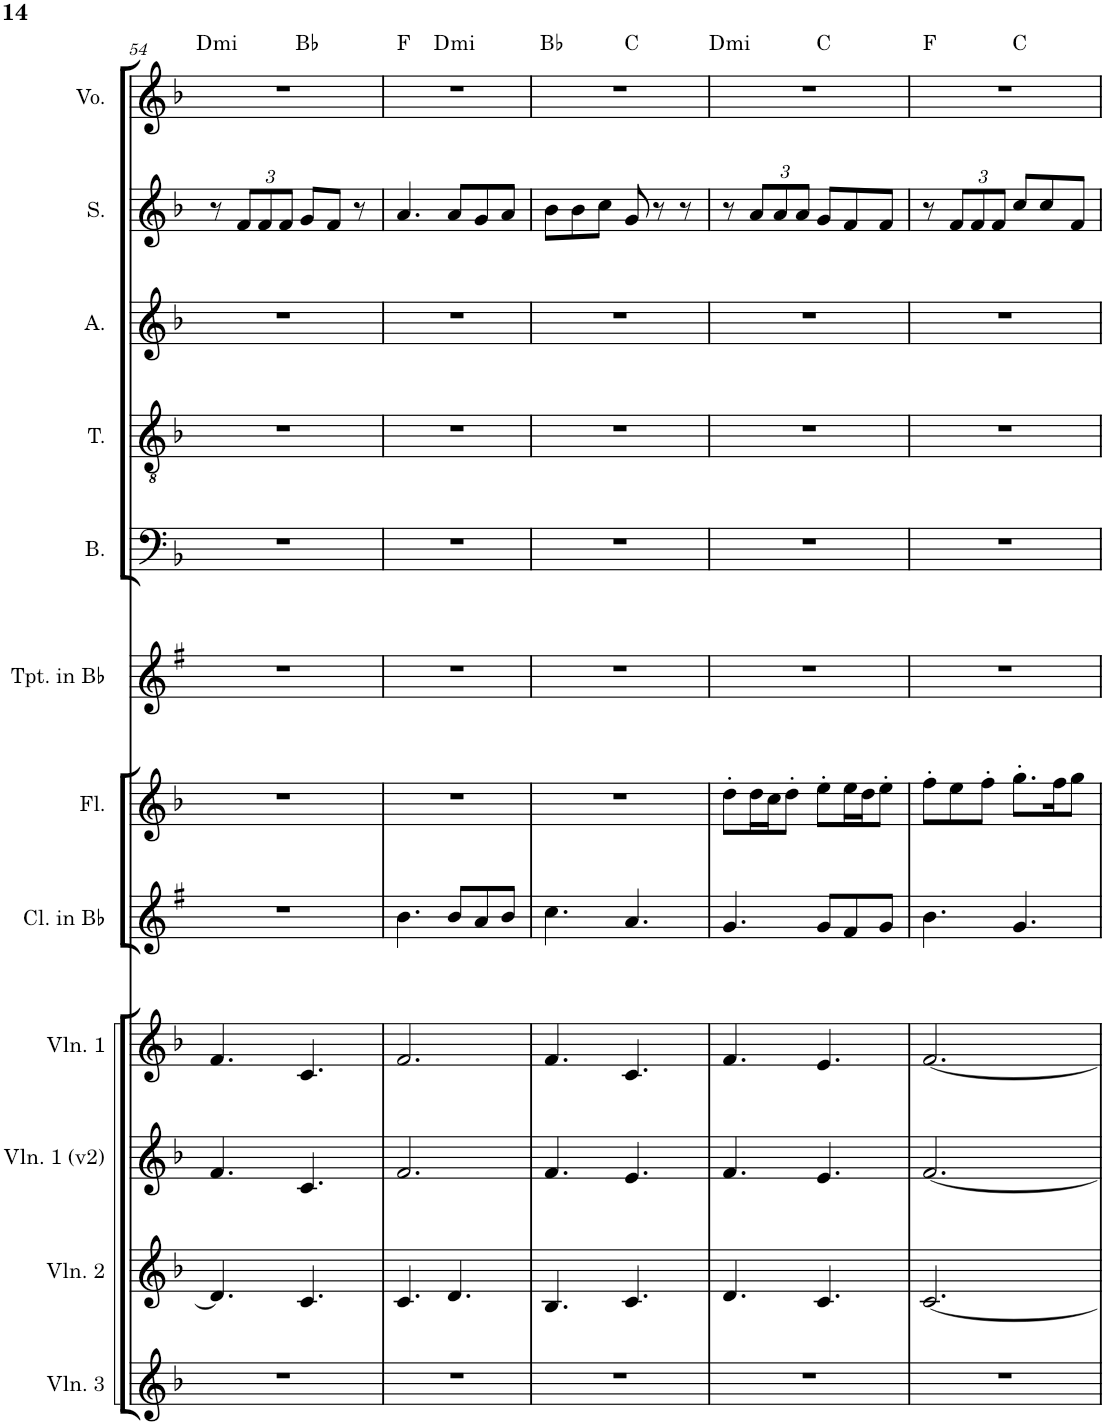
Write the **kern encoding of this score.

**kern	**kern	**kern	**kern	**kern	**kern	**kern	**kern	**kern	**kern	**kern	**kern	**harte
*part12	*part11	*part10	*part9	*part8	*part7	*part6	*part5	*part4	*part3	*part2	*part1	*part1
*staff12	*staff11	*staff10	*staff9	*staff8	*staff7	*staff6	*staff5	*staff4	*staff3	*staff2	*staff1	*
*I"Violin 3	*I"Violin 2	*I"Violin 1 (v2)	*I"Violin 1	*I"Clarinet in Bb	*I"Flute	*I"Trumpet in Bb	*I"Bass	*I"Tenor	*I"Alto	*I"Soprano	*I"Voice	*
*I'Vln. 3	*I'Vln. 2	*I'Vln. 1 (v2)	*I'Vln. 1	*I'Cl. in Bb	*I'Fl.	*I'Tpt. in Bb	*I'B.	*I'T.	*I'A.	*I'S.	*I'Vo.	*
!!LO:PB:g=z
*clefG2	*clefG2	*clefG2	*clefG2	*clefG2	*clefG2	*clefG2	*clefF4	*clefGv2	*clefG2	*clefG2	*clefG2	*
*	*	*	*	*Trd1c2	*	*Trd1c2	*	*	*	*	*	*
*k[b-]	*k[b-]	*k[b-]	*k[b-]	*k[f#]	*k[b-]	*k[f#]	*k[b-]	*k[b-]	*k[b-]	*k[b-]	*k[b-]	*
*M6/8	*M6/8	*M6/8	*M6/8	*M6/8	*M6/8	*M6/8	*M6/8	*M6/8	*M6/8	*M6/8	*M6/8	*
=54	=54	=54	=54	=54	=54	=54	=54	=54	=54	=54	=54	=54
!	!	!	!	!	!	!	!	!	!	!	!	!LO:H:kt=mi
*	*	*	*	*	*	*	*	*	*	*	*^	*
2.r	4.d/]	4.f/	4.f/	2.r	2.r	2.r	2.r	2.r	2.r	8r	2.r	4.ryy	D:min
*	*	*	*	*	*	*	*	*	*	*Xbrackettup	*	*	*
.	.	.	.	.	.	.	.	.	.	12f/L	.	.	.
.	.	.	.	.	.	.	.	.	.	12f/	.	.	.
.	.	.	.	.	.	.	.	.	.	12f/J	.	.	.
.	4.c/	4.c/	4.c/	.	.	.	.	.	.	8g/L	.	4.ryy	Bb:maj
.	.	.	.	.	.	.	.	.	.	8f/J	.	.	.
.	.	.	.	.	.	.	.	.	.	8r	.	.	.
=55	=55	=55	=55	=55	=55	=55	=55	=55	=55	=55	=55	=55	=55
2.r	4.c/	2.f/	2.f/	4.b\	2.r	2.r	2.r	2.r	2.r	4.a/	2.r	4.ryy	F:maj
!	!	!	!	!	!	!	!	!	!	!	!	!	!LO:H:kt=mi
.	4.d/	.	.	8b/L	.	.	.	.	.	8a/L	.	4.ryy	D:min
.	.	.	.	8a/	.	.	.	.	.	8g/	.	.	.
.	.	.	.	8b/J	.	.	.	.	.	8a/J	.	.	.
=56	=56	=56	=56	=56	=56	=56	=56	=56	=56	=56	=56	=56	=56
2.r	4.B-/	4.f/	4.f/	4.cc\	2.r	2.r	2.r	2.r	2.r	8b-\L	2.r	4.ryy	Bb:maj
.	.	.	.	.	.	.	.	.	.	8b-\	.	.	.
.	.	.	.	.	.	.	.	.	.	8cc\J	.	.	.
.	4.c/	4.e/	4.c/	4.a/	.	.	.	.	.	8g/	.	4.ryy	C:maj
.	.	.	.	.	.	.	.	.	.	8r	.	.	.
.	.	.	.	.	.	.	.	.	.	8r	.	.	.
=57	=57	=57	=57	=57	=57	=57	=57	=57	=57	=57	=57	=57	=57
!	!	!	!	!	!	!	!	!	!	!	!	!	!LO:H:kt=mi
2.r	4.d/	4.f/	4.f/	4.g/	8dd'\L	2.r	2.r	2.r	2.r	8r	2.r	4.ryy	D:min
.	.	.	.	.	16dd\L	.	.	.	.	12a/L	.	.	.
.	.	.	.	.	16cc\J	.	.	.	.	.	.	.	.
.	.	.	.	.	.	.	.	.	.	12a/	.	.	.
.	.	.	.	.	8dd'\J	.	.	.	.	.	.	.	.
.	.	.	.	.	.	.	.	.	.	12a/J	.	.	.
.	4.c/	4.e/	4.e/	8g/L	8ee'\L	.	.	.	.	8g/L	.	4.ryy	C:maj
.	.	.	.	8f#/	16ee\L	.	.	.	.	8f/	.	.	.
.	.	.	.	.	16dd\J	.	.	.	.	.	.	.	.
.	.	.	.	8g/J	8ee'\J	.	.	.	.	8f/J	.	.	.
=58	=58	=58	=58	=58	=58	=58	=58	=58	=58	=58	=58	=58	=58
2.r	[2.c/	[2.f/	[2.f/	4.b\	8ff'\L	2.r	2.r	2.r	2.r	8r	2.r	4.ryy	F:maj
.	.	.	.	.	8ee\	.	.	.	.	12f/L	.	.	.
.	.	.	.	.	.	.	.	.	.	12f/	.	.	.
.	.	.	.	.	8ff'\J	.	.	.	.	.	.	.	.
.	.	.	.	.	.	.	.	.	.	12f/J	.	.	.
.	.	.	.	4.g/	8.gg'\L	.	.	.	.	8cc/L	.	4.ryy	C:maj
.	.	.	.	.	.	.	.	.	.	8cc/	.	.	.
.	.	.	.	.	16ff\K	.	.	.	.	.	.	.	.
.	.	.	.	.	8gg\J	.	.	.	.	8f/J	.	.	.
*	*	*	*	*	*	*	*	*	*	*	*v	*v	*
=	=	=	=	=	=	=	=	=	=	=	=	=
*-	*-	*-	*-	*-	*-	*-	*-	*-	*-	*-	*-	*-
